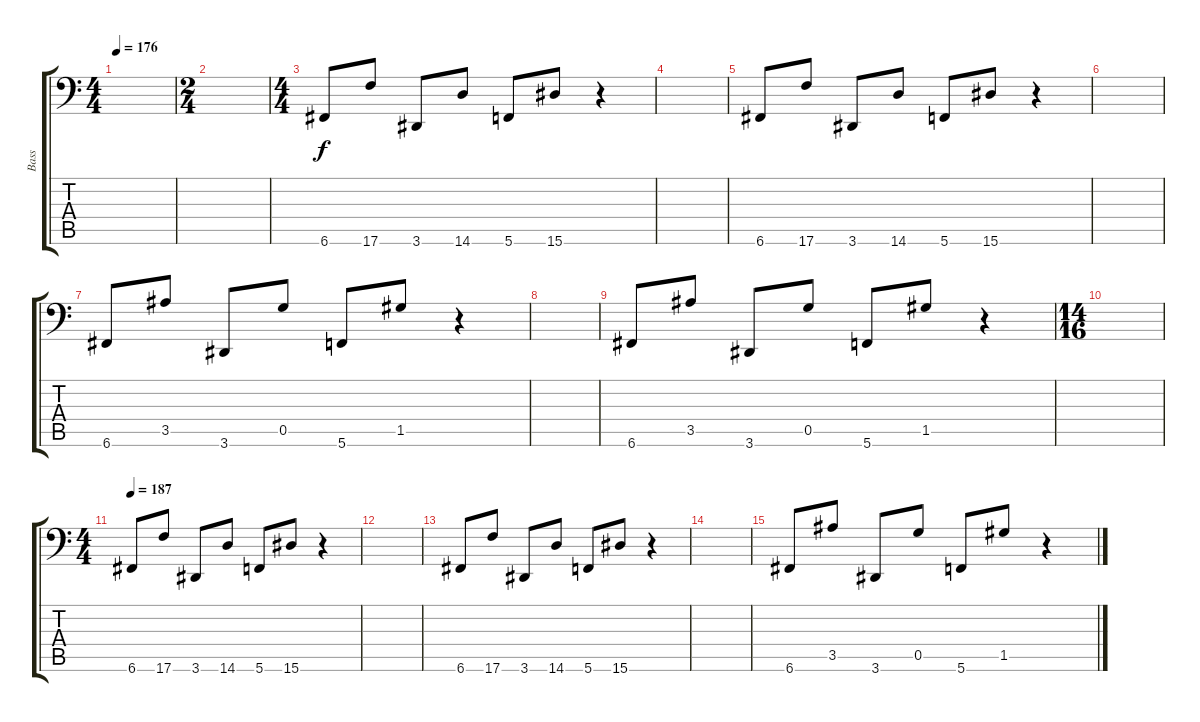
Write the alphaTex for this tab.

\track ("Bass" "Bass") {instrument electricbasspick}
\staff {score tabs}
\tuning (D4 A3 F3 C3 G2 C1) {hide}
\ts (4 4)
\tempo 176
\clef f4
\ks c
|
\ts (2 4)
|
\ts (4 4)
6.6.8 17.6.8 3.6.8 14.6.8 5.6.8 15.6.8 r.4 |
|
6.6.8 17.6.8 3.6.8 14.6.8 5.6.8 15.6.8 r.4 |
|
6.6.8 3.5.8 3.6.8 0.5.8 5.6.8 1.5.8 r.4 |
|
6.6.8 3.5.8 3.6.8 0.5.8 5.6.8 1.5.8 r.4 |
\ts (14 16)
|
\ts (4 4)
\tempo 187
6.6.8 17.6.8 3.6.8 14.6.8 5.6.8 15.6.8 r.4 |
|
6.6.8 17.6.8 3.6.8 14.6.8 5.6.8 15.6.8 r.4 |
|
6.6.8 3.5.8 3.6.8 0.5.8 5.6.8 1.5.8 r.4
